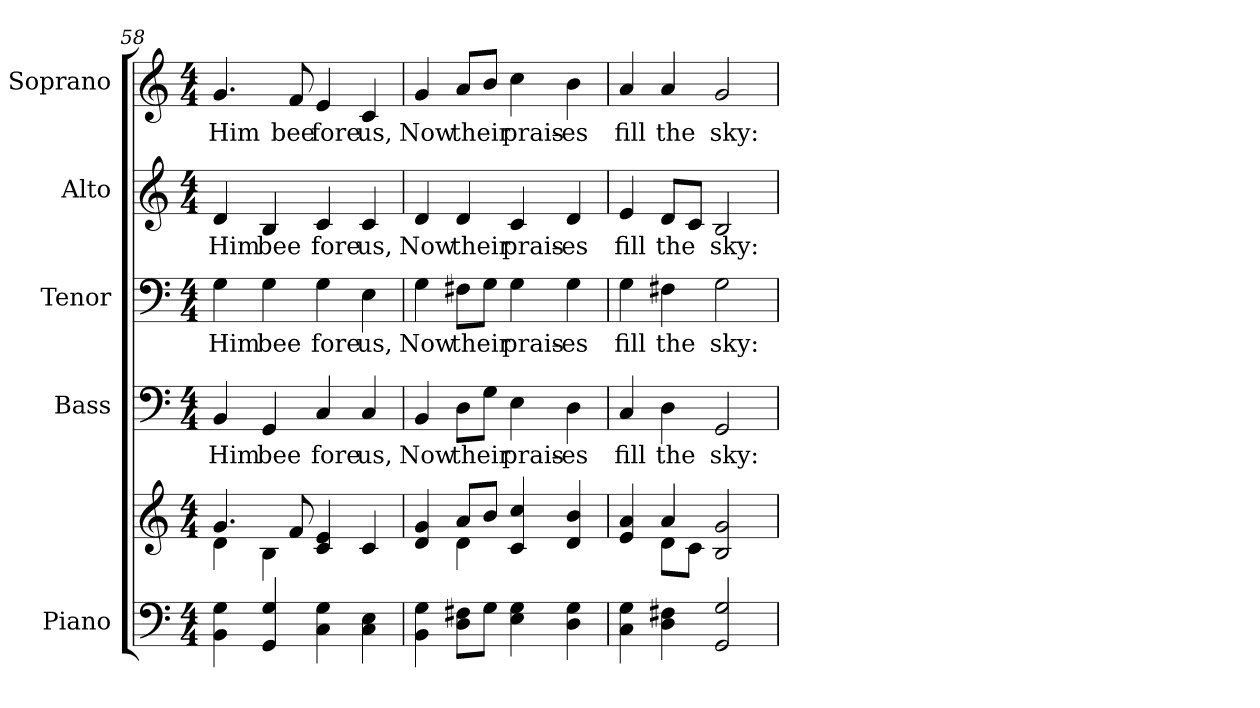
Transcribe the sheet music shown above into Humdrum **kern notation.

**kern	**kern	**kern	**text	**kern	**text	**kern	**text	**kern	**text
*part5	*part5	*part4	*part4	*part3	*part3	*part2	*part2	*part1	*part1
*staff6	*staff5	*staff4	*staff4	*staff3	*staff3	*staff2	*staff2	*staff1	*staff1
*I"Piano	*	*I"Bass	*	*I"Tenor	*	*I"Alto	*	*I"Soprano	*
*I'Pno.	*	*I'B.	*	*I'T.	*	*I'A.	*	*I'S.	*
*clefF4	*clefG2	*clefF4	*	*clefF4	*	*clefG2	*	*clefG2	*
*k[]	*k[]	*k[]	*	*k[]	*	*k[]	*	*k[]	*
*C:	*C:	*C:	*	*C:	*	*C:	*	*C:	*
*M4/4	*M4/4	*M4/4	*	*M4/4	*	*M4/4	*	*M4/4	*
=58	=58	=58	=58	=58	=58	=58	=58	=58	=58
*	*^	*	*	*	*	*	*	*	*
!	!	!	!	!LO:LY:b:color=#000000	!	!	!	!	!	!
!	!	!	!	!	!	!LO:LY:b:color=#000000	!	!	!	!
!	!	!	!	!	!	!	!	!LO:LY:b:color=#000000	!	!
!	!	!	!	!	!	!	!	!	!	!LO:LY:b:color=#000000
4BBi\ 4Gi	4.gi/	4di\	4BBi/	Him	4Gi\	Him	4di/	Him	4.gi/	Him
!	!	!	!	!LO:LY:b:color=#000000	!	!	!	!	!	!
!	!	!	!	!	!	!LO:LY:b:color=#000000	!	!	!	!
!	!	!	!	!	!	!	!	!LO:LY:b:color=#000000	!	!
4GGi/ 4Gi	.	4Bi\	4GGi/	bee	4Gi\	bee	4Bi/	bee	.	.
!	!	!	!	!	!	!	!	!	!	!LO:LY:b:color=#000000
.	8fi/	.	.	.	.	.	.	.	8fi/	bee
!	!	!	!	!LO:LY:b:color=#000000	!	!	!	!	!	!
!	!	!	!	!	!	!LO:LY:b:color=#000000	!	!	!	!
!	!	!	!	!	!	!	!	!LO:LY:b:color=#000000	!	!
!	!	!	!	!	!	!	!	!	!	!LO:LY:b:color=#000000
4Ci\ 4Gi	4ci/ 4ei	2ryy	4Ci/	fore	4Gi\	fore	4ci/	fore	4ei/	fore
!	!	!	!	!LO:LY:b:color=#000000	!	!	!	!	!	!
!	!	!	!	!	!	!LO:LY:b:color=#000000	!	!	!	!
!	!	!	!	!	!	!	!	!LO:LY:b:color=#000000	!	!
!	!	!	!	!	!	!	!	!	!	!LO:LY:b:color=#000000
4Ci\ 4Ei	4ci/	.	4Ci/	us,	4Ei\	us,	4ci/	us,	4ci/	us,
!!LO:PB:g=z
=59	=59	=59	=59	=59	=59	=59	=59	=59	=59	=59
!	!	!	!	!LO:LY:b:color=#000000	!	!	!	!	!	!
!	!	!	!	!	!	!LO:LY:b:color=#000000	!	!	!	!
!	!	!	!	!	!	!	!	!LO:LY:b:color=#000000	!	!
!	!	!	!	!	!	!	!	!	!	!LO:LY:b:color=#000000
4BBi\ 4Gi	4di/ 4gi	4ryy	4BBi/	Now	4Gi\	Now	4di/	Now	4gi/	Now
!	!	!	!	!LO:LY:b:color=#000000	!	!	!	!	!	!
!	!	!	!	!	!	!LO:LY:b:color=#000000	!	!	!	!
!	!	!	!	!	!	!	!	!LO:LY:b:color=#000000	!	!
!	!	!	!	!	!	!	!	!	!	!LO:LY:b:color=#000000
8Di\ 8F#XiL	8ai/L	4di\	8Di\L	their	8F#Xi\L	their	4di/	their	8ai/L	their
8Gi\J	8bi/J	.	8Gi\J	.	8Gi\J	.	.	.	8bi/J	.
!	!	!	!	!LO:LY:b:color=#000000	!	!	!	!	!	!
!	!	!	!	!	!	!LO:LY:b:color=#000000	!	!	!	!
!	!	!	!	!	!	!	!	!LO:LY:b:color=#000000	!	!
!	!	!	!	!	!	!	!	!	!	!LO:LY:b:color=#000000
4Ei\ 4Gi	4ci/ 4cci	2ryy	4Ei\	prais-	4Gi\	prais-	4ci/	prais-	4cci\	prais-
!	!	!	!	!LO:LY:b:color=#000000	!	!	!	!	!	!
!	!	!	!	!	!	!LO:LY:b:color=#000000	!	!	!	!
!	!	!	!	!	!	!	!	!LO:LY:b:color=#000000	!	!
!	!	!	!	!	!	!	!	!	!	!LO:LY:b:color=#000000
4Di\ 4Gi	4di/ 4bi	.	4Di\	-es	4Gi\	-es	4di/	-es	4bi\	-es
=60	=60	=60	=60	=60	=60	=60	=60	=60	=60	=60
!	!	!	!	!LO:LY:b:color=#000000	!	!	!	!	!	!
!	!	!	!	!	!	!LO:LY:b:color=#000000	!	!	!	!
!	!	!	!	!	!	!	!	!LO:LY:b:color=#000000	!	!
!	!	!	!	!	!	!	!	!	!	!LO:LY:b:color=#000000
4Ci\ 4Gi	4ei/ 4ai	4ryy	4Ci/	fill	4Gi\	fill	4ei/	fill	4ai/	fill
!	!	!	!	!LO:LY:b:color=#000000	!	!	!	!	!	!
!	!	!	!	!	!	!LO:LY:b:color=#000000	!	!	!	!
!	!	!	!	!	!	!	!	!LO:LY:b:color=#000000	!	!
!	!	!	!	!	!	!	!	!	!	!LO:LY:b:color=#000000
4Di\ 4F#Xi	4ai/	8di\L	4Di\	the	4F#Xi\	the	8di/L	the	4ai/	the
.	.	8ci\J	.	.	.	.	8ci/J	.	.	.
!	!	!	!	!LO:LY:b:color=#000000	!	!	!	!	!	!
!	!	!	!	!	!	!LO:LY:b:color=#000000	!	!	!	!
!	!	!	!	!	!	!	!	!LO:LY:b:color=#000000	!	!
!	!	!	!	!	!	!	!	!	!	!LO:LY:b:color=#000000
2GGi/ 2Gi	2Bi/ 2gi	2ryy	2GGi/	sky:	2Gi\	sky:	2Bi/	sky:	2gi/	sky:
*	*v	*v	*	*	*	*	*	*	*	*
=	=	=	=	=	=	=	=	=	=
*-	*-	*-	*-	*-	*-	*-	*-	*-	*-
